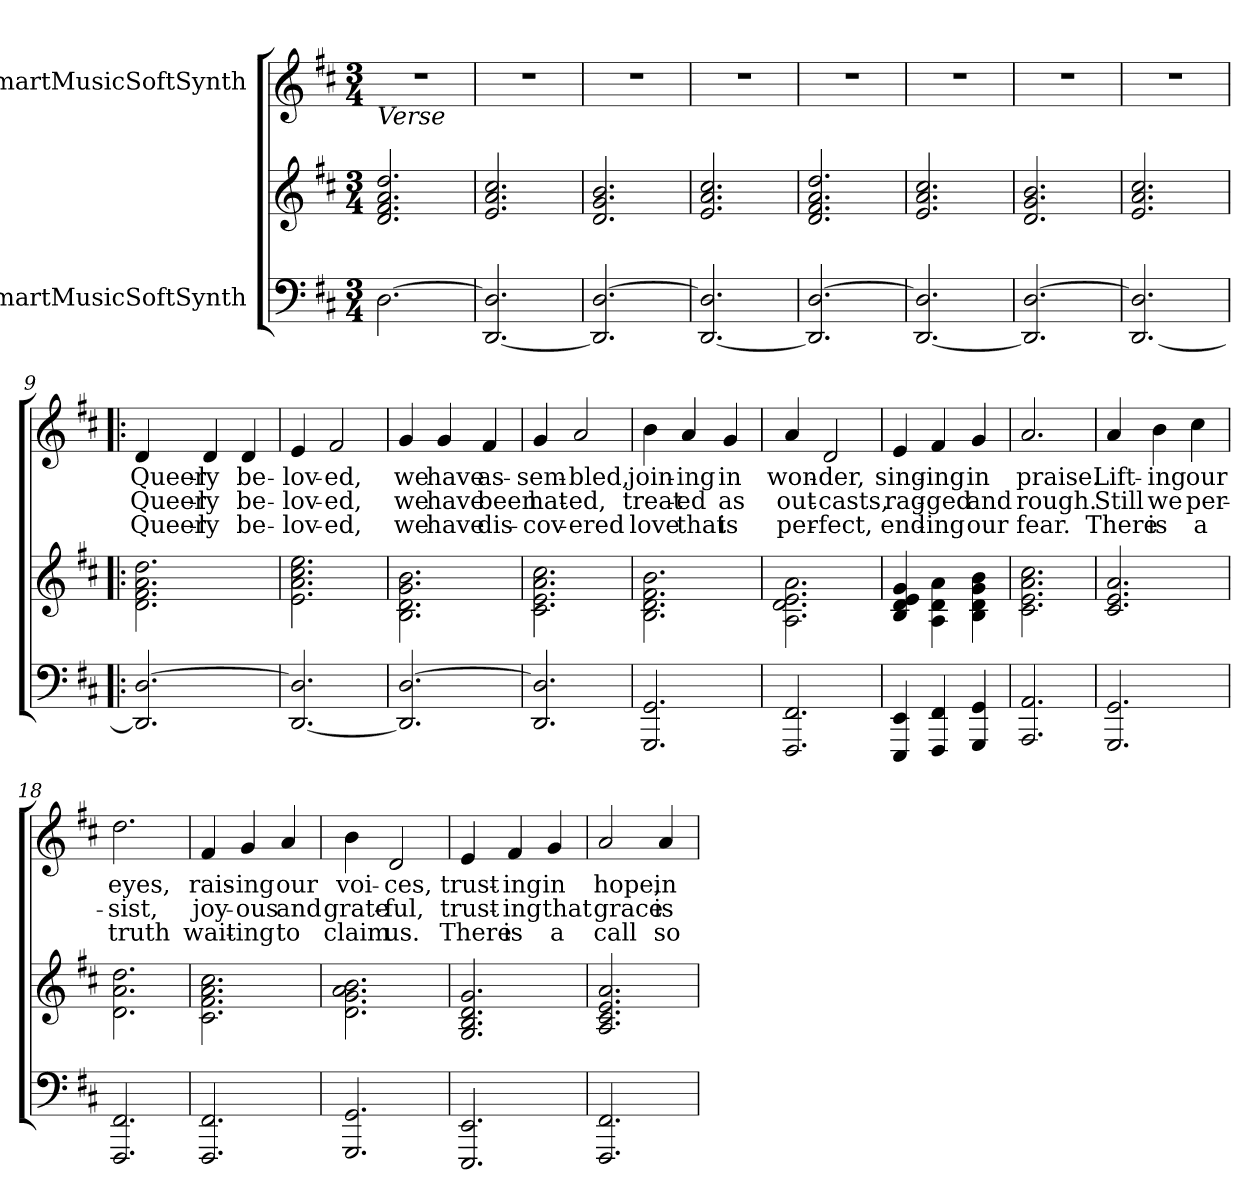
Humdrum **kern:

**kern	**kern	**kern	**text	**text	**text
*part2	*part2	*part1	*part1	*part1	*part1
*staff3	*staff2	*staff1	*staff1	*staff1	*staff1
*I"SmartMusicSoftSynth	*	*I"SmartMusicSoftSynth	*	*	*
*clefF4	*clefG2	*clefG2	*	*	*
*k[f#c#]	*k[f#c#]	*k[f#c#]	*	*	*
*M3/4	*M3/4	*M3/4	*	*	*
=1	=1	=1	=1	=1	=1
!	!	!LO:TX:b:i:t=Verse	!	!	!
[2.D\	2.d/ 2.f#/ 2.a/ 2.dd/	2.r	.	.	.
=2	=2	=2	=2	=2	=2
[2.DD/ 2.D/]	2.e/ 2.a/ 2.cc#/	2.r	.	.	.
=3	=3	=3	=3	=3	=3
2.DD/] [2.D/	2.d/ 2.g/ 2.b/	2.r	.	.	.
=4	=4	=4	=4	=4	=4
[2.DD/ 2.D/]	2.e/ 2.a/ 2.cc#/	2.r	.	.	.
=5	=5	=5	=5	=5	=5
2.DD/] [2.D/	2.d/ 2.f#/ 2.a/ 2.dd/	2.r	.	.	.
=6	=6	=6	=6	=6	=6
[2.DD/ 2.D/]	2.e/ 2.a/ 2.cc#/	2.r	.	.	.
=7	=7	=7	=7	=7	=7
2.DD/] [2.D/	2.d/ 2.g/ 2.b/	2.r	.	.	.
=8	=8	=8	=8	=8	=8
[2.DD/ 2.D/]	2.e/ 2.a/ 2.cc#/	2.r	.	.	.
!!LO:LB:g=z
=9!|:	=9!|:	=9!|:	=9!|:	=9!|:	=9!|:
!	!	!	!LO:LY:b	!LO:LY:b	!LO:LY:b
2.DD/] [2.D/	2.d\ 2.f#\ 2.a\ 2.dd\	4d/	Queer-	Queer-	Queer-
!	!	!	!LO:LY:b	!LO:LY:b	!LO:LY:b
.	.	4d/	-ly	-ly	-ly
!	!	!	!LO:LY:b	!LO:LY:b	!LO:LY:b
.	.	4d/	be-	be-	be-
=10	=10	=10	=10	=10	=10
!	!	!	!LO:LY:b	!LO:LY:b	!LO:LY:b
[2.DD/ 2.D/]	2.e\ 2.a\ 2.cc#\ 2.ee\	4e/	-lov-	-lov-	-lov-
!	!	!	!LO:LY:b	!LO:LY:b	!LO:LY:b
.	.	2f#/	-ed,	-ed,	-ed,
=11	=11	=11	=11	=11	=11
!	!	!	!LO:LY:b	!LO:LY:b	!LO:LY:b
2.DD/] [2.D/	2.B\ 2.d\ 2.g\ 2.b\	4g/	we	we	we
!	!	!	!LO:LY:b	!LO:LY:b	!LO:LY:b
.	.	4g/	have	have	have
!	!	!	!LO:LY:b	!LO:LY:b	!LO:LY:b
.	.	4f#/	as-	been	dis-
=12	=12	=12	=12	=12	=12
!	!	!	!LO:LY:b	!LO:LY:b	!LO:LY:b
2.DD/ 2.D/]	2.c#\ 2.e\ 2.a\ 2.cc#\	4g/	-sem-	hat-	-cov-
!	!	!	!LO:LY:b	!LO:LY:b	!LO:LY:b
.	.	2a/	-bled,	-ed,	-ered
=13	=13	=13	=13	=13	=13
!	!	!	!LO:LY:b	!LO:LY:b	!LO:LY:b
2.GGG/ 2.GG/	2.B\ 2.d\ 2.f#\ 2.b\	4b\	join-	treat-	love
!	!	!	!LO:LY:b	!LO:LY:b	!LO:LY:b
.	.	4a/	-ing	-ed	that
!	!	!	!LO:LY:b	!LO:LY:b	!LO:LY:b
.	.	4g/	in	as	is
=14	=14	=14	=14	=14	=14
!	!	!	!LO:LY:b	!LO:LY:b	!LO:LY:b
2.FFF#/ 2.FF#/	2.A\ 2.d\ 2.e\ 2.a\	4a/	won-	out-	per-
!	!	!	!LO:LY:b	!LO:LY:b	!LO:LY:b
.	.	2d/	-der,	-casts,	-fect,
!!LO:LB:g=z
=15	=15	=15	=15	=15	=15
!	!	!	!LO:LY:b	!LO:LY:b	!LO:LY:b
4EEE/ 4EE/	4B/ 4d/ 4e/ 4g/	4e/	sing-	rag-	end-
!	!	!	!LO:LY:b	!LO:LY:b	!LO:LY:b
4FFF#/ 4FF#/	4A\ 4d\ 4a\	4f#/	-ing	-ged	-ing
!	!	!	!LO:LY:b	!LO:LY:b	!LO:LY:b
4GGG/ 4GG/	4B\ 4d\ 4g\ 4b\	4g/	in	and	our
!!LO:LB:g=z
=16	=16	=16	=16	=16	=16
!	!	!	!LO:LY:b	!LO:LY:b	!LO:LY:b
2.AAA/ 2.AA/	2.c#\ 2.e\ 2.a\ 2.cc#\	2.a/	praise.	rough.	fear.
=17	=17	=17	=17	=17	=17
!	!	!	!LO:LY:b	!LO:LY:b	!LO:LY:b
2.GGG/ 2.GG/	2.c#/ 2.e/ 2.a/	4a/	Lift-	Still	There
!	!	!	!LO:LY:b	!LO:LY:b	!LO:LY:b
.	.	4b\	-ing	we	is
!	!	!	!LO:LY:b	!LO:LY:b	!LO:LY:b
.	.	4cc#\	our	per-	a
=18	=18	=18	=18	=18	=18
!	!	!	!LO:LY:b	!LO:LY:b	!LO:LY:b
2.FFF#/ 2.FF#/	2.d\ 2.a\ 2.dd\	2.dd\	eyes,	-sist,	truth
=19	=19	=19	=19	=19	=19
!	!	!	!LO:LY:b	!LO:LY:b	!LO:LY:b
2.FFF#/ 2.FF#/	2.c#\ 2.f#\ 2.a\ 2.cc#\	4f#/	rais-	joy-	wait-
!	!	!	!LO:LY:b	!LO:LY:b	!LO:LY:b
.	.	4g/	-ing	-ous	-ing
!	!	!	!LO:LY:b	!LO:LY:b	!LO:LY:b
.	.	4a/	our	and	to
=20	=20	=20	=20	=20	=20
!	!	!	!LO:LY:b	!LO:LY:b	!LO:LY:b
2.GGG/ 2.GG/	2.d\ 2.g\ 2.a\ 2.b\	4b\	voi-	grate-	claim
!	!	!	!LO:LY:b	!LO:LY:b	!LO:LY:b
.	.	2d/	-ces,	-ful,	us.
=21	=21	=21	=21	=21	=21
!	!	!	!LO:LY:b	!LO:LY:b	!LO:LY:b
2.EEE/ 2.EE/	2.G/ 2.B/ 2.d/ 2.g/	4e/	trust-	trust-	There
!	!	!	!LO:LY:b	!LO:LY:b	!LO:LY:b
.	.	4f#/	-ing	-ing	is
!	!	!	!LO:LY:b	!LO:LY:b	!LO:LY:b
.	.	4g/	in	that	a
!!LO:LB:g=z
=22	=22	=22	=22	=22	=22
!	!	!	!LO:LY:b	!LO:LY:b	!LO:LY:b
2.FFF#/ 2.FF#/	2.A/ 2.c#/ 2.e/ 2.a/	2a/	hope,	grace	call
!	!	!	!LO:LY:b	!LO:LY:b	!LO:LY:b
.	.	4a/	in	is	so
=	=	=	=	=	=
*-	*-	*-	*-	*-	*-
